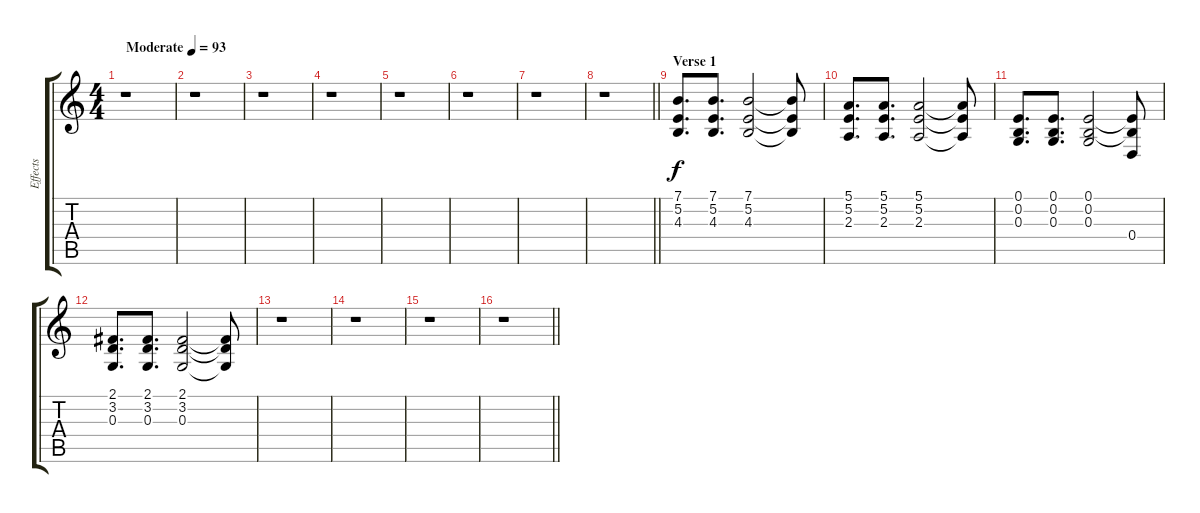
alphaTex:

\track ("Effects" "Effects") {instrument pad3polysynth}
\staff {score tabs}
\tuning (E4 B3 G3 D3 A2 E2) {hide}
\ts (4 4)
\tempo (93 "Moderate")
\clef g2
\ks c
r.1{dy f instrument pad3polysynth} |
r.1 |
r.1 |
r.1 |
r.1 |
r.1 |
r.1 |
\barLineRight lightlight
r.1 |
\section ("" "Verse 1")
(7.1 5.2 4.3).8{d} (7.1 5.2 4.3).8{d} (7.1 5.2 4.3).2 (7.1{t} 5.2{t} 4.3{t}).8 |
(5.1 5.2 2.3).8{d} (5.1 5.2 2.3).8{d} (5.1 5.2 2.3).2 (5.1{t} 5.2{t} 2.3{t}).8 |
(0.1 0.2 0.3).8{d} (0.1 0.2 0.3).8{d} (0.1 0.2 0.3).2 (0.1{t} 0.2{t} 0.4).8 |
(2.1 3.2 0.3).8{d} (2.1 3.2 0.3).8{d} (2.1 3.2 0.3).2 (2.1{t} 3.2{t} 0.3{t}).8 |
r.1 |
r.1 |
r.1 |
\barLineRight lightlight
r.1
